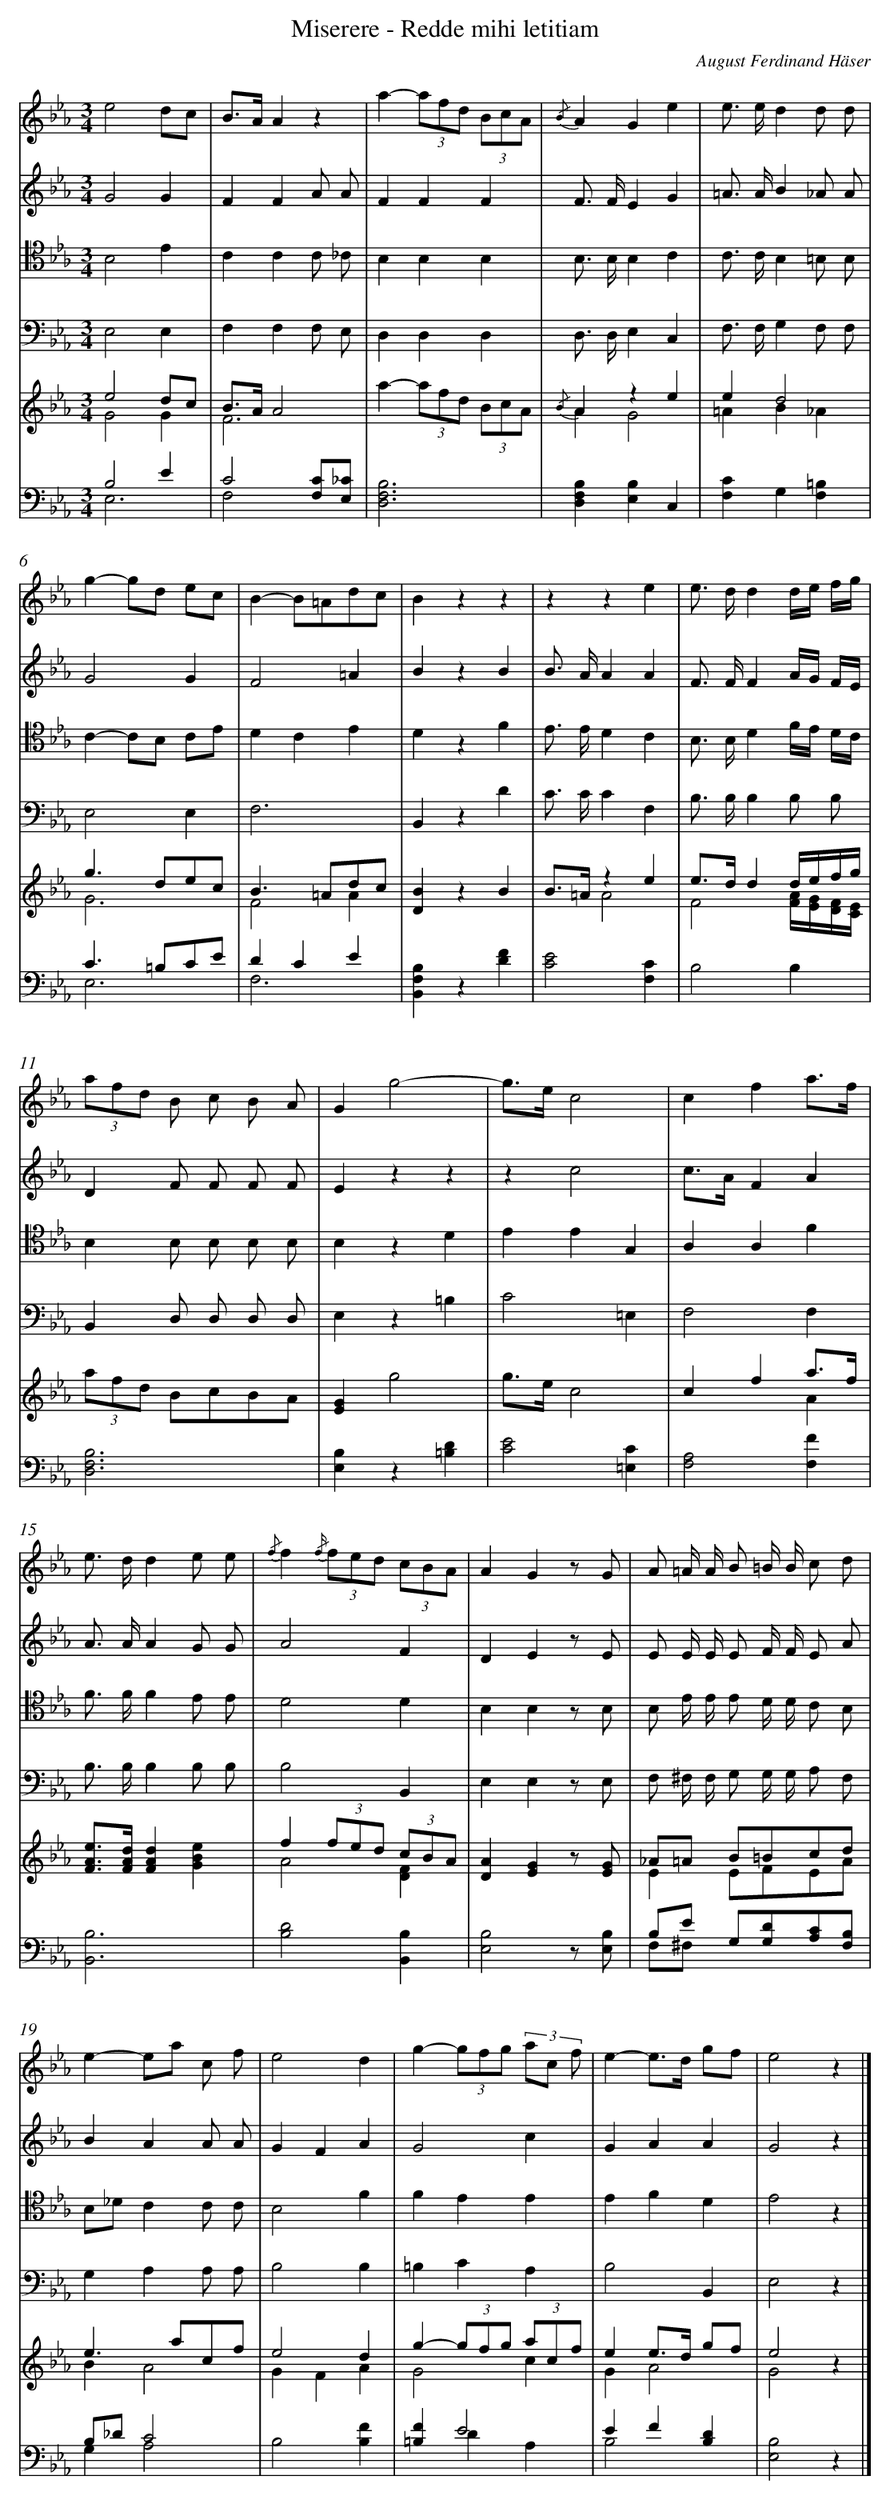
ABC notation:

X:1
T: Miserere - Redde mihi letitiam
C: August Ferdinand Häser
L: 1/8
M: 3/4
V: 1 clef=treble
V: 2 clef=treble
V: 3 clef=tenor
V: 4 clef=bass
V: 5 clef=treble
V: 6 clef=bass
K: Eb
[V:1] e4dc |
[V:2] G4G2 |
[V:3] B,4E2 |
[V:4] E,4E,2 |
[V:5] e4dc & G4G2 |
[V:6] B,4E2 & E,6 |
[V:1] B>AA2z2 |
[V:2] F2F2A A |
[V:3] C2C2C _C |
[V:4] F,2F,2F, E, |
[V:5] B>AA4 & F6 |
[V:6] C4[F,C][E,_C] & F,4x2 |
[V:1] a2-(3afd (3BcA |
[V:2] F2F2F2 |
[V:3] B,2B,2B,2 |
[V:4] D,2D,2D,2 |
[V:5] a2-(3afd (3BcA |
[V:6] [D,6F,6B,6] |
[V:1] {/B}A2G2e2 |
[V:2] F> FE2G2 |
[V:3] B,> B,B,2C2 |
[V:4] D,> D,E,2C,2 |
[V:5] {/B}A2z2e2 & A2G4 |
[V:6] [D,2F,2B,2][E,2B,2]C,2 |
[V:1] e> ed2d d |
[V:2] =A> AB2_A A |
[V:3] C> CB,2=B, B, |
[V:4] F,> F,G,2F, F, |
[V:5] e2d4 & =A2B2_A2 |
[V:6] [F,2C2]G,2[F,2=B,2] |
[V:1] g2-gd ec |
[V:2] G4G2 |
[V:3] C2-CB, CE |
[V:4] E,4E,2 |
[V:5] g2>d2ec & G6 |
[V:6] C2>=B,2CE & E,6 |
[V:1] B2-B=Adc |
[V:2] F4=A2 |
[V:3] D2C2E2 |
[V:4] F,6 |
[V:5] B2>=A2dc & F4A2 |
[V:6] D2C2E2 & F,6 |
[V:1] B2z2z2 |
[V:2] B2z2B2 |
[V:3] D2z2F2 |
[V:4] B,,2z2D2 |
[V:5] [D2B2]z2B2 |
[V:6] [B,,2F,2B,2]z2[D2F2] |
[V:1] z2z2e2 |
[V:2] B> AA2A2 |
[V:3] E> ED2C2 |
[V:4] C> CC2F,2 |
[V:5] B>=Az2e2 & x2A4 |
[V:6] [C4E4][F,2C2] |
[V:1] e> dd2d/e/ f/g/ |
[V:2] F> FF2A/G/ F/E/ |
[V:3] B,> B,D2F/E/ D/C/ |
[V:4] B,> B,B,2B, B, |
[V:5] e>dd2d/e/f/g/ & F4[F/A/][E/G/][D/F/][C/E/] |
[V:6] B,4B,2 |
[V:1] (3afd B c B A |
[V:2] D2F F F F |
[V:3] B,2B, B, B, B, |
[V:4] B,,2D, D, D, D, |
[V:5] (3afd BcBA |
[V:6] [D,6F,6B,6] |
[V:1] G2g4- |
[V:2] E2z2z2 |
[V:3] B,2z2D2 |
[V:4] E,2z2=B,2 |
[V:5] [E2G2]g4 |
[V:6] [E,2B,2]z2[=B,2D2] |
[V:1] g>ec4 |
[V:2] z2c4 |
[V:3] E2E2G,2 |
[V:4] C4=E,2 |
[V:5] g>ec4 |
[V:6] [C4E4][=E,2C2] |
[V:1] c2f2a3/f/ |
[V:2] c>AF2A2 |
[V:3] A,2A,2F2 |
[V:4] F,4F,2 |
[V:5] c2f2a3/f/ & x4A2 |
[V:6] [F,4A,4][F,2F2] |
[V:1] e> dd2e e |
[V:2] A> AA2G G |
[V:3] F> FF2E E |
[V:4] B,> B,B,2B, B, |
[V:5] [FAe]>[FAd][F2A2d2][G2B2e2] |
[V:6] [B,,6B,6] |
[V:1] {/f}f2{/f/} (3fed (3cBA |
[V:2] A4F2 |
[V:3] D4D2 |
[V:4] B,4B,,2 |
[V:5] f2(3fed (3cBA & A4[D2F2] |
[V:6] [B,4D4][B,,2B,2] |
[V:1] A2G2z G |
[V:2] D2E2z E |
[V:3] B,2B,2z B, |
[V:4] E,2E,2z E, |
[V:5] [D2A2][E2G2]z [EG] |
[V:6] [E,4B,4]z [E,B,] |
[V:1] A =A/ A/ B =B/ B/ c d |
[V:2] E E/ E/ E F/ F/ E A |
[V:3] B, E/ E/ E D/ D/ C B, |
[V:4] F, ^F,/ F,/ G, G,/ G,/ A, F, |
[V:5] _A=A B=Bcd & E2EFEA |
[V:6] B,E G,[G,D][A,C][F,B,] & F,^F,x4 |
[V:1] e2-ea c f |
[V:2] B2A2A A |
[V:3] B,_DC2C C |
[V:4] G,2A,2A, A, |
[V:5] e2>a2cf & B2A4 |
[V:6] B,_DC4 & G,2A,4 |
[V:1] e4d2 |
[V:2] G2F2A2 |
[V:3] B,4F2 |
[V:4] B,4B,2 |
[V:5] e4d2 & G2F2A2 |
[V:6] B,4[B,2F2] |
[V:1] g2-(3gfg (3ac f |
[V:2] G4c2 |
[V:3] F2E2E2 |
[V:4] =B,2C2A,2 |
[V:5] g2-(3gfg (3acf & G4c2 |
[V:6] [=B,2F2]E4 & x2D2A,2 |
[V:1] e2-e>d gf |
[V:2] G2A2A2 |
[V:3] E2F2D2 |
[V:4] B,4B,,2 |
[V:5] e2e>d gf & G2A4 |
[V:6] E2F2[B,2D2] & B,4x2 |
[V:1] e4z2 |]
[V:2] G4z2 |]
[V:3] E4z2 |]
[V:4] E,4z2 |]
[V:5] e4z2 & G4x2 |]
[V:6] [E,4B,4]z2 |]
